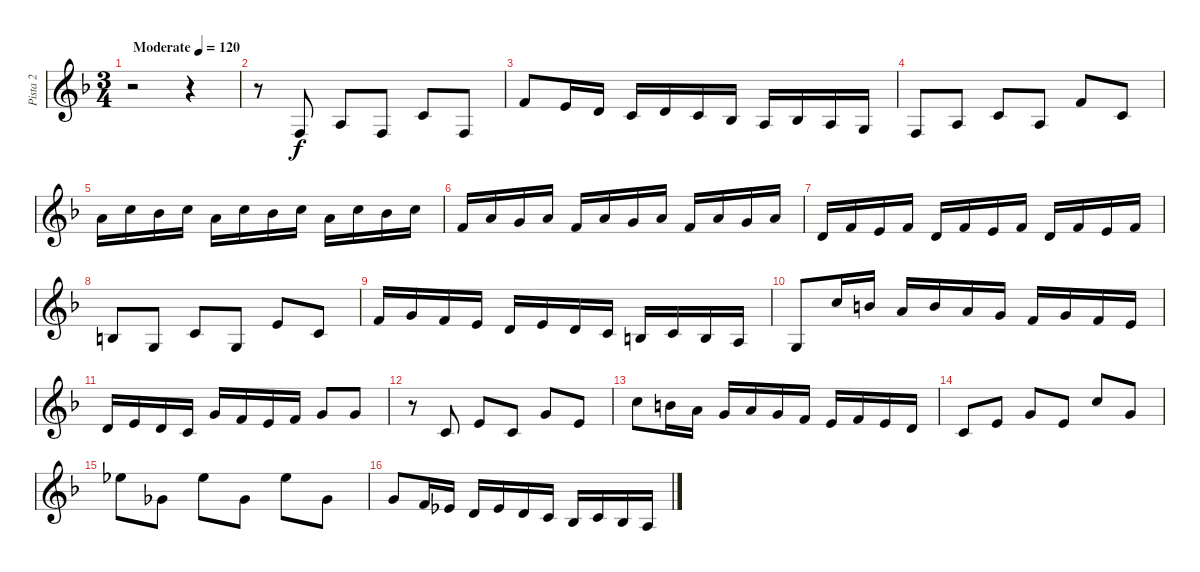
\track ("Pista 2" "Pista 2") {instrument acousticguitarsteel}
\staff {score}
\tuning (E4 B3 G3 D3 A2 E2) {hide}
\ts (3 4)
\tempo (120 "Moderate")
\clef g2
\ks f
r.2{dy f instrument acousticguitarsteel} r.4 |
r.8 1.6.8 0.5.8 1.6.8 3.5.8 1.6.8 |
3.4.8 7.5.16 0.4.16 3.5.16 0.4.16 3.5.16 1.5.16 0.5.16 1.5.16 0.5.16 3.6.16 |
1.6.8 0.5.8 3.5.8 0.5.8 3.4.8 3.5.8 |
2.3.16 1.2.16 3.3.16 1.2.16 2.3.16 1.2.16 3.3.16 1.2.16 2.3.16 1.2.16 3.3.16 1.2.16 |
3.4.16 2.3.16 0.3.16 2.3.16 3.4.16 2.3.16 0.3.16 2.3.16 3.4.16 2.3.16 0.3.16 2.3.16 |
0.4.16 3.4.16 2.4.16 3.4.16 0.4.16 3.4.16 2.4.16 3.4.16 0.4.16 3.4.16 2.4.16 3.4.16 |
2.5.8 3.6.8 3.5.8 3.6.8 2.4.8 3.5.8 |
3.4.16 0.3.16 3.4.16 2.4.16 0.4.16 2.4.16 0.4.16 3.5.16 2.5.16 3.5.16 2.5.16 0.5.16 |
3.6.8 1.2.16 4.3.16 2.3.16 4.3.16 2.3.16 0.3.16 3.4.16 0.3.16 3.4.16 2.4.16 |
0.4.16 2.4.16 0.4.16 3.5.16 0.3.16 3.4.16 2.4.16 3.4.16 0.3.8 0.3.8 |
r.8 3.5.8 2.4.8 3.5.8 0.3.8 2.4.8 |
1.2.8 4.3.16 2.3.16 0.3.16 2.3.16 0.3.16 3.4.16 2.4.16 3.4.16 2.4.16 0.4.16 |
3.5.8 2.4.8 0.3.8 2.4.8 1.2.8 0.3.8 |
4.2.8 4.4.8 4.2.8 4.4.8 4.2.8 4.4.8 |
0.3.8 3.4.16 1.4.16 0.4.16 1.4.16 0.4.16 3.5.16 1.5.16 3.5.16 1.5.16 0.5.16
